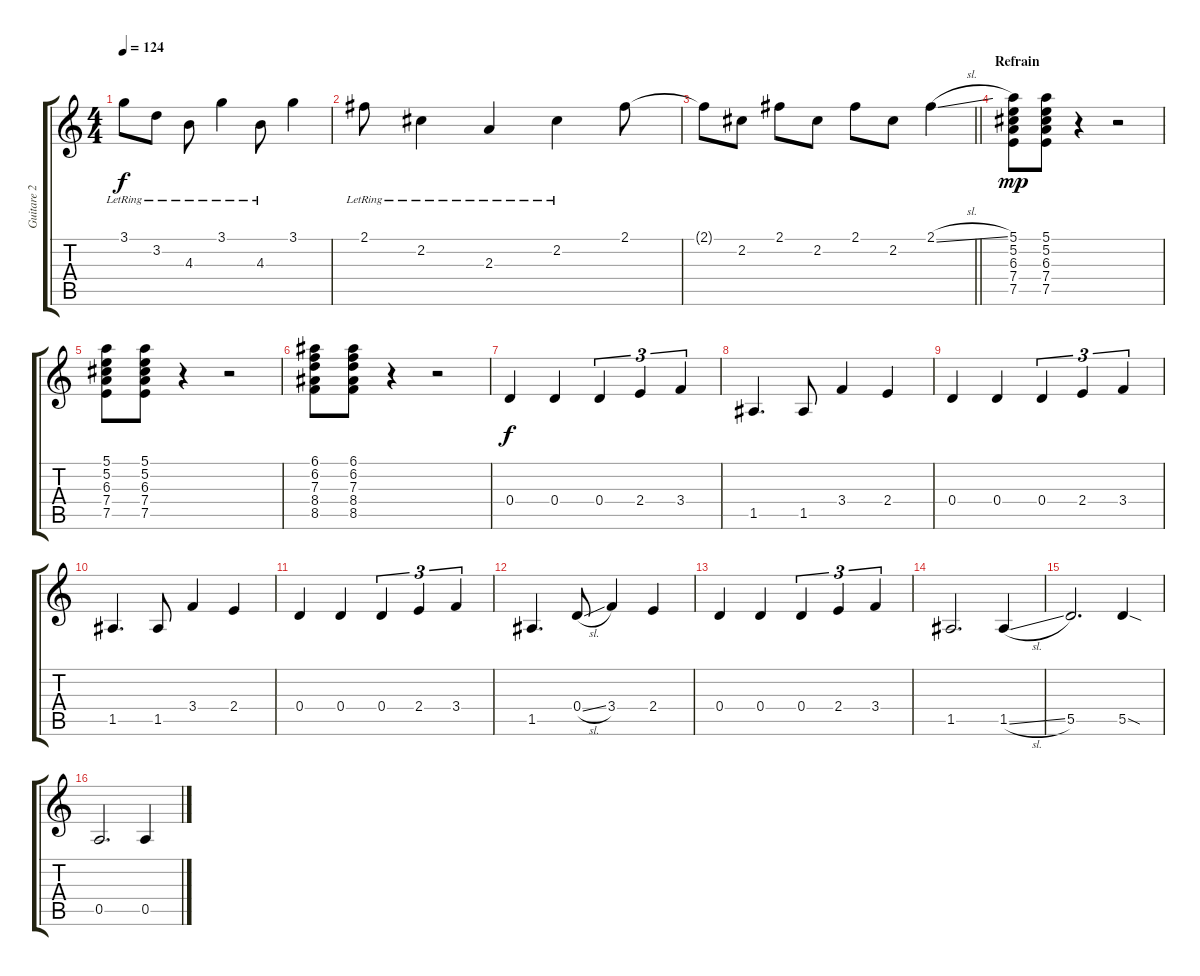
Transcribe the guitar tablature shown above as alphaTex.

\track ("Guitare 2" "Guitare 2") {instrument distortionguitar}
\staff {score tabs}
\tuning (E4 B3 G3 D3 A2 E2) {hide}
\ts (4 4)
\tempo 124
\clef g2
\ks c
3.1{lr}.8{dy f} 3.2{lr}.8 4.3{lr}.8 3.1{lr}.4 4.3{lr}.8 3.1.4 |
2.1{lr}.8 2.2{lr}.4 2.3{lr}.4 2.2{lr}.4 2.1.8 |
\barLineRight lightlight
2.1{t}.8 2.2.8 2.1.8 2.2.8 2.1.8 2.2.8 2.1{sl}.4 |
\section ("" "Refrain")
(5.1 5.2 6.3 7.4 7.5).8{dy mp} (5.1 5.2 6.3 7.4 7.5).8 r.4 r.2 |
(5.1 5.2 6.3 7.4 7.5).8 (5.1 5.2 6.3 7.4 7.5).8 r.4 r.2 |
(6.1 6.2 7.3 8.4 8.5).8 (6.1 6.2 7.3 8.4 8.5).8 r.4 r.2 |
0.4.4{dy f volume 12 instrument distortionguitar} 0.4.4 0.4.4{tu (3 2)} 2.4.4{tu (3 2)} 3.4.4{tu (3 2)} |
1.5.4{d} 1.5.8 3.4.4 2.4.4 |
0.4.4 0.4.4 0.4.4{tu (3 2)} 2.4.4{tu (3 2)} 3.4.4{tu (3 2)} |
1.5.4{d} 1.5.8 3.4.4 2.4.4 |
0.4.4 0.4.4 0.4.4{tu (3 2)} 2.4.4{tu (3 2)} 3.4.4{tu (3 2)} |
1.5.4{d} 0.4{sl}.8 3.4.4 2.4.4 |
0.4.4 0.4.4 0.4.4{tu (3 2)} 2.4.4{tu (3 2)} 3.4.4{tu (3 2)} |
1.5.2{d} 1.5{sl}.4 |
5.5.2{d} 5.5{sod}.4 |
0.5.2{d} 0.5{sl}.4
